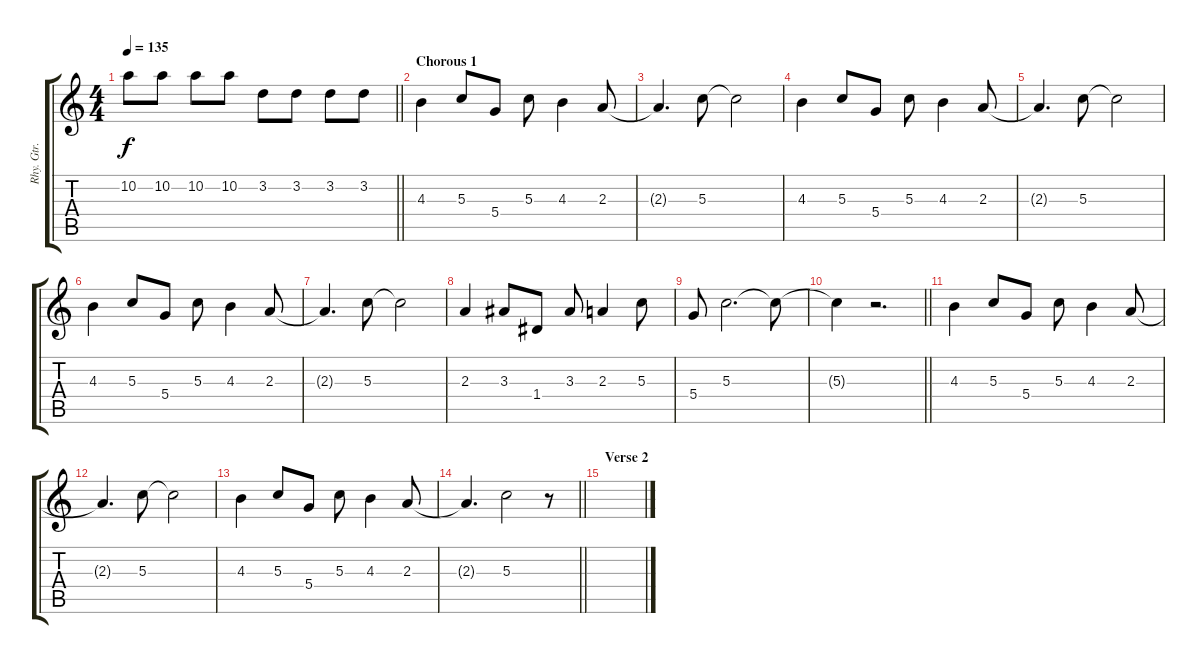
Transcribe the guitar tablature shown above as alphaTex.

\track ("Rhy. Gtr. 3" "Rhy. Gtr. ") {instrument distortionguitar}
\staff {score tabs}
\tuning (E4 B3 G3 D3 A2 D2) {hide}
\ts (4 4)
\tempo 135
\clef g2
\barLineRight lightlight
\ks c
10.2.8{dy f} 10.2.8 10.2.8 10.2.8 3.2.8 3.2.8 3.2.8 3.2.8 |
\section ("" "Chorous 1")
4.3.4 5.3.8 5.4.8 5.3.8 4.3.4 2.3.8 |
2.3{t}.4{d} 5.3.8 5.3{t}.2 |
4.3.4 5.3.8 5.4.8 5.3.8 4.3.4 2.3.8 |
2.3{t}.4{d} 5.3.8 5.3{t}.2 |
4.3.4 5.3.8 5.4.8 5.3.8 4.3.4 2.3.8 |
2.3{t}.4{d} 5.3.8 5.3{t}.2 |
2.3.4 3.3.8 1.4.8 3.3.8 2.3.4 5.3.8 |
5.4.8 5.3.2{d} 5.3{t}.8 |
\barLineRight lightlight
5.3{t}.4 r.2{d} |
\section ("" "")
4.3.4 5.3.8 5.4.8 5.3.8 4.3.4 2.3.8 |
2.3{t}.4{d} 5.3.8 5.3{t}.2 |
4.3.4 5.3.8 5.4.8 5.3.8 4.3.4 2.3.8 |
\barLineRight lightlight
2.3{t}.4{d} 5.3.2 r.8 |
\section ("" "Verse 2")
